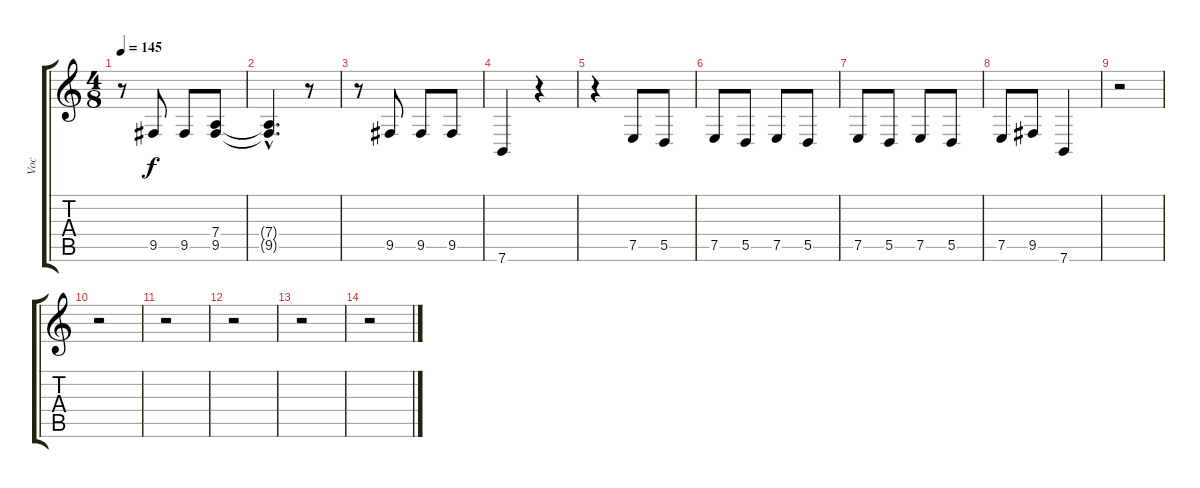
\track ("Voc" "Voc") {instrument lead8bassandlead}
\staff {score tabs}
\tuning (E4 B3 G3 D3 A2 E2) {hide}
\ts (4 8)
\tempo 145
\clef g2
\ks c
r.8{dy f} 9.5.8 9.5.8 (7.4 9.5).8 |
(7.4{hac t} 9.5{hac t}).4{d} r.8 |
r.8 9.5.8 9.5.8 9.5.8 |
7.6.4 r.4 |
r.4 7.5.8 5.5.8 |
7.5.8 5.5.8 7.5.8 5.5.8 |
7.5.8 5.5.8 7.5.8 5.5.8 |
7.5.8 9.5.8 7.6.4 |
r.2 |
r.2 |
r.2 |
r.2 |
r.2 |
r.2
